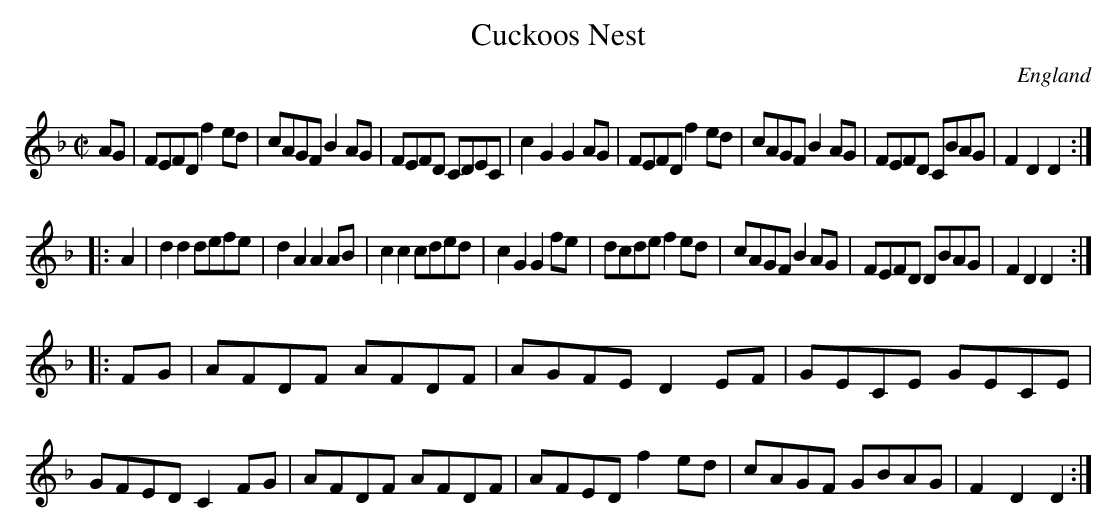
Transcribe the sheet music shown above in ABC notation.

X:1
T:Cuckoos Nest
L:1/8
M:C|
O:England
K:D min
AG |\
FEFD f2ed | cAGF B2AG | FEFD CDEC | c2G2 G2AG |\
FEFD f2ed | cAGF B2AG | FEFD CBAG | F2D2 D2 ::
A2 |\
d2d2 defe | d2A2 A2AB | c2c2 cded | c2G2 G2fe |\
dcde f2ed | cAGF B2AG | FEFD DBAG | F2D2 D2 ::
FG |\
AFDF AFDF | AGFE D2EF | GECE GECE | GFED C2FG |\
AFDF AFDF | AFED f2ed | cAGF GBAG | F2D2 D2 :|
